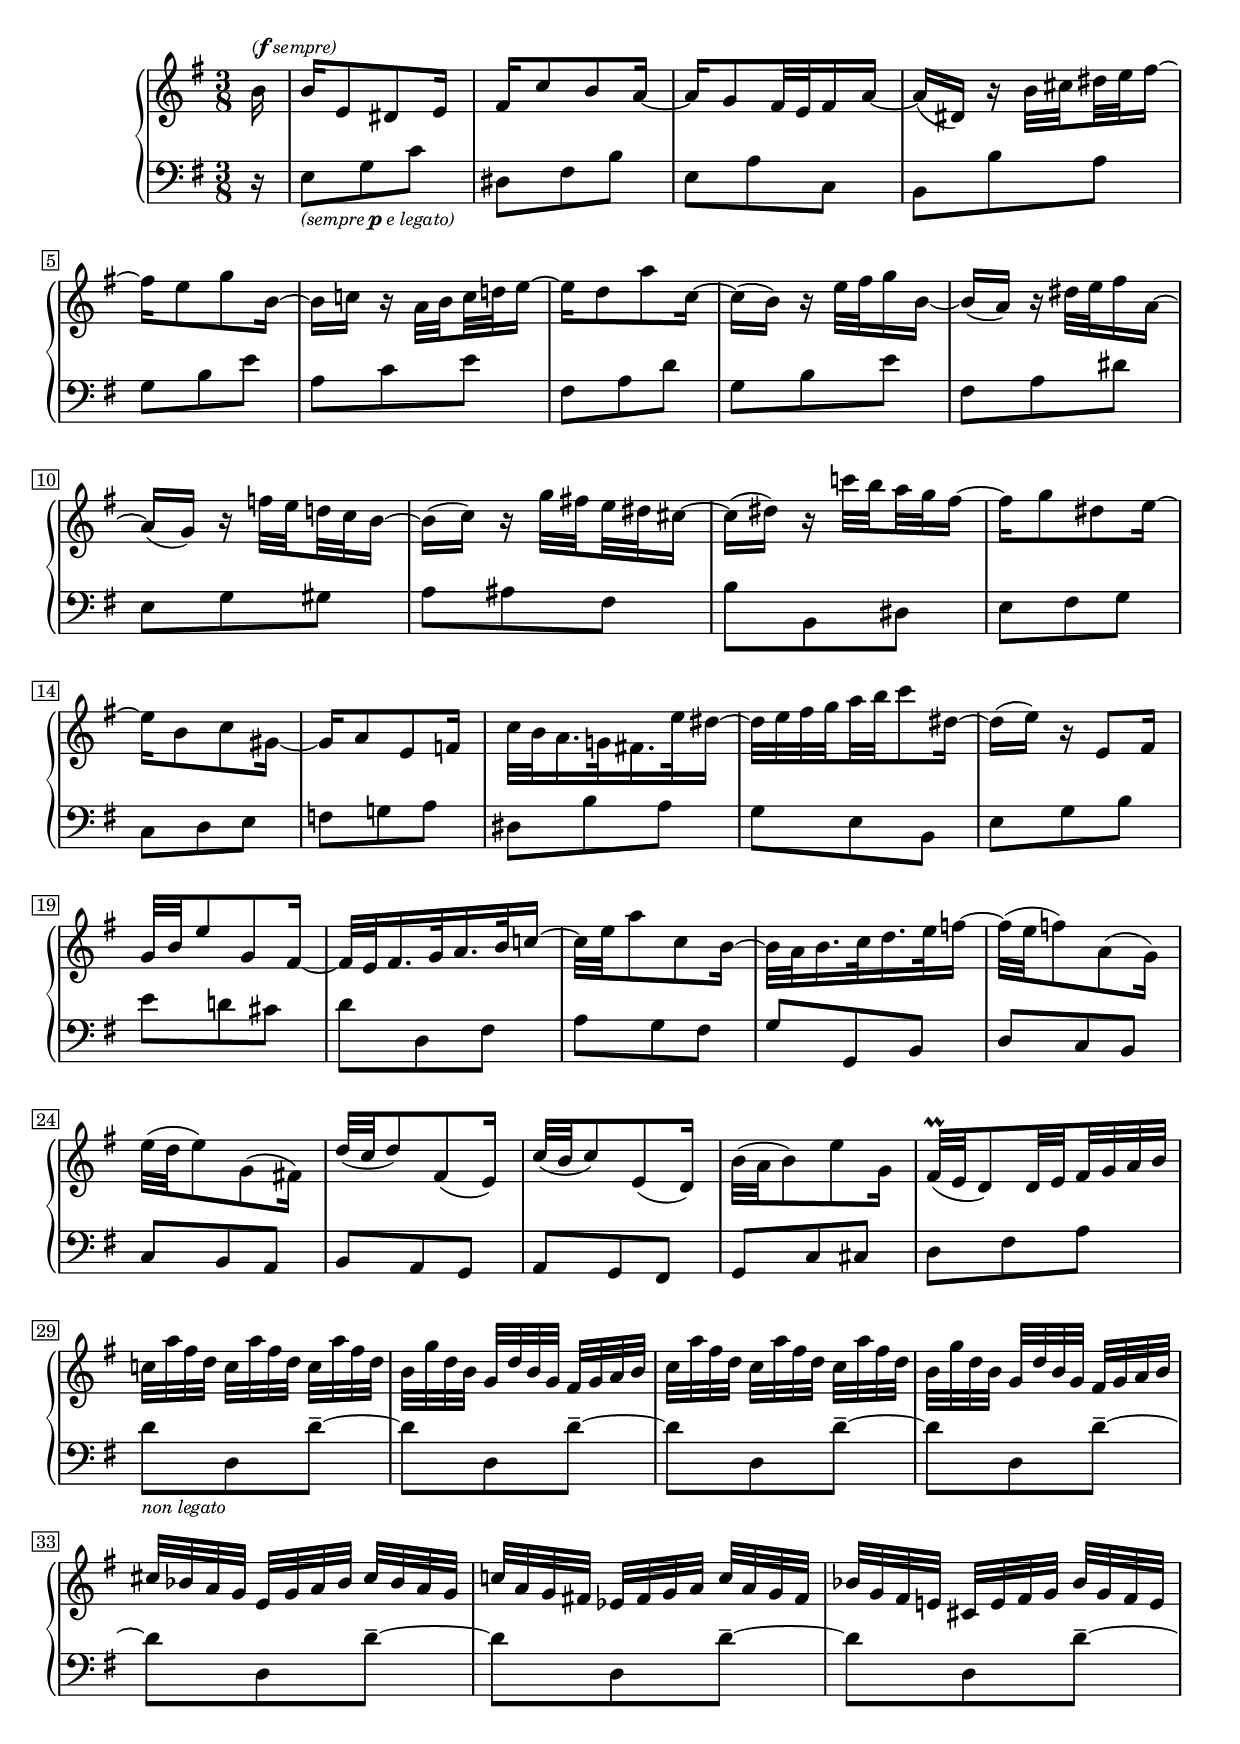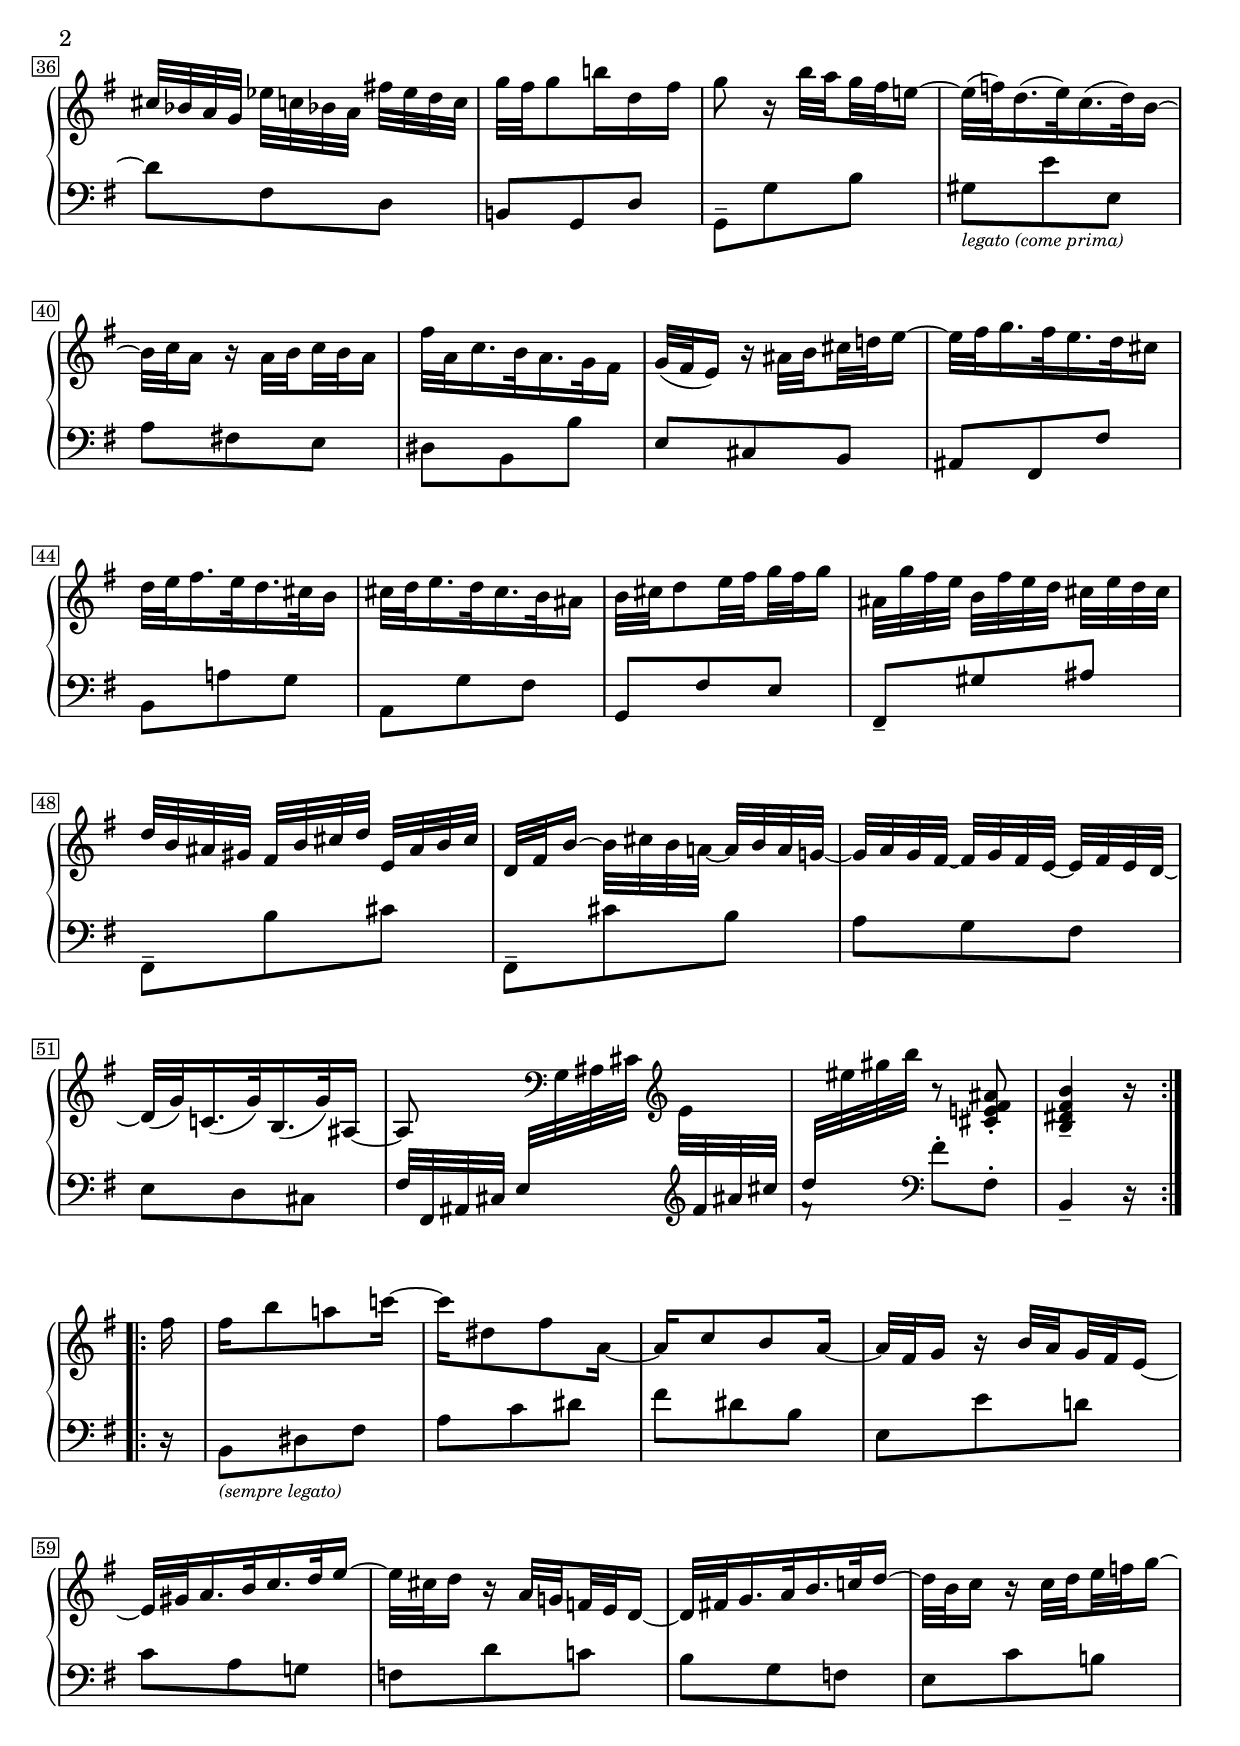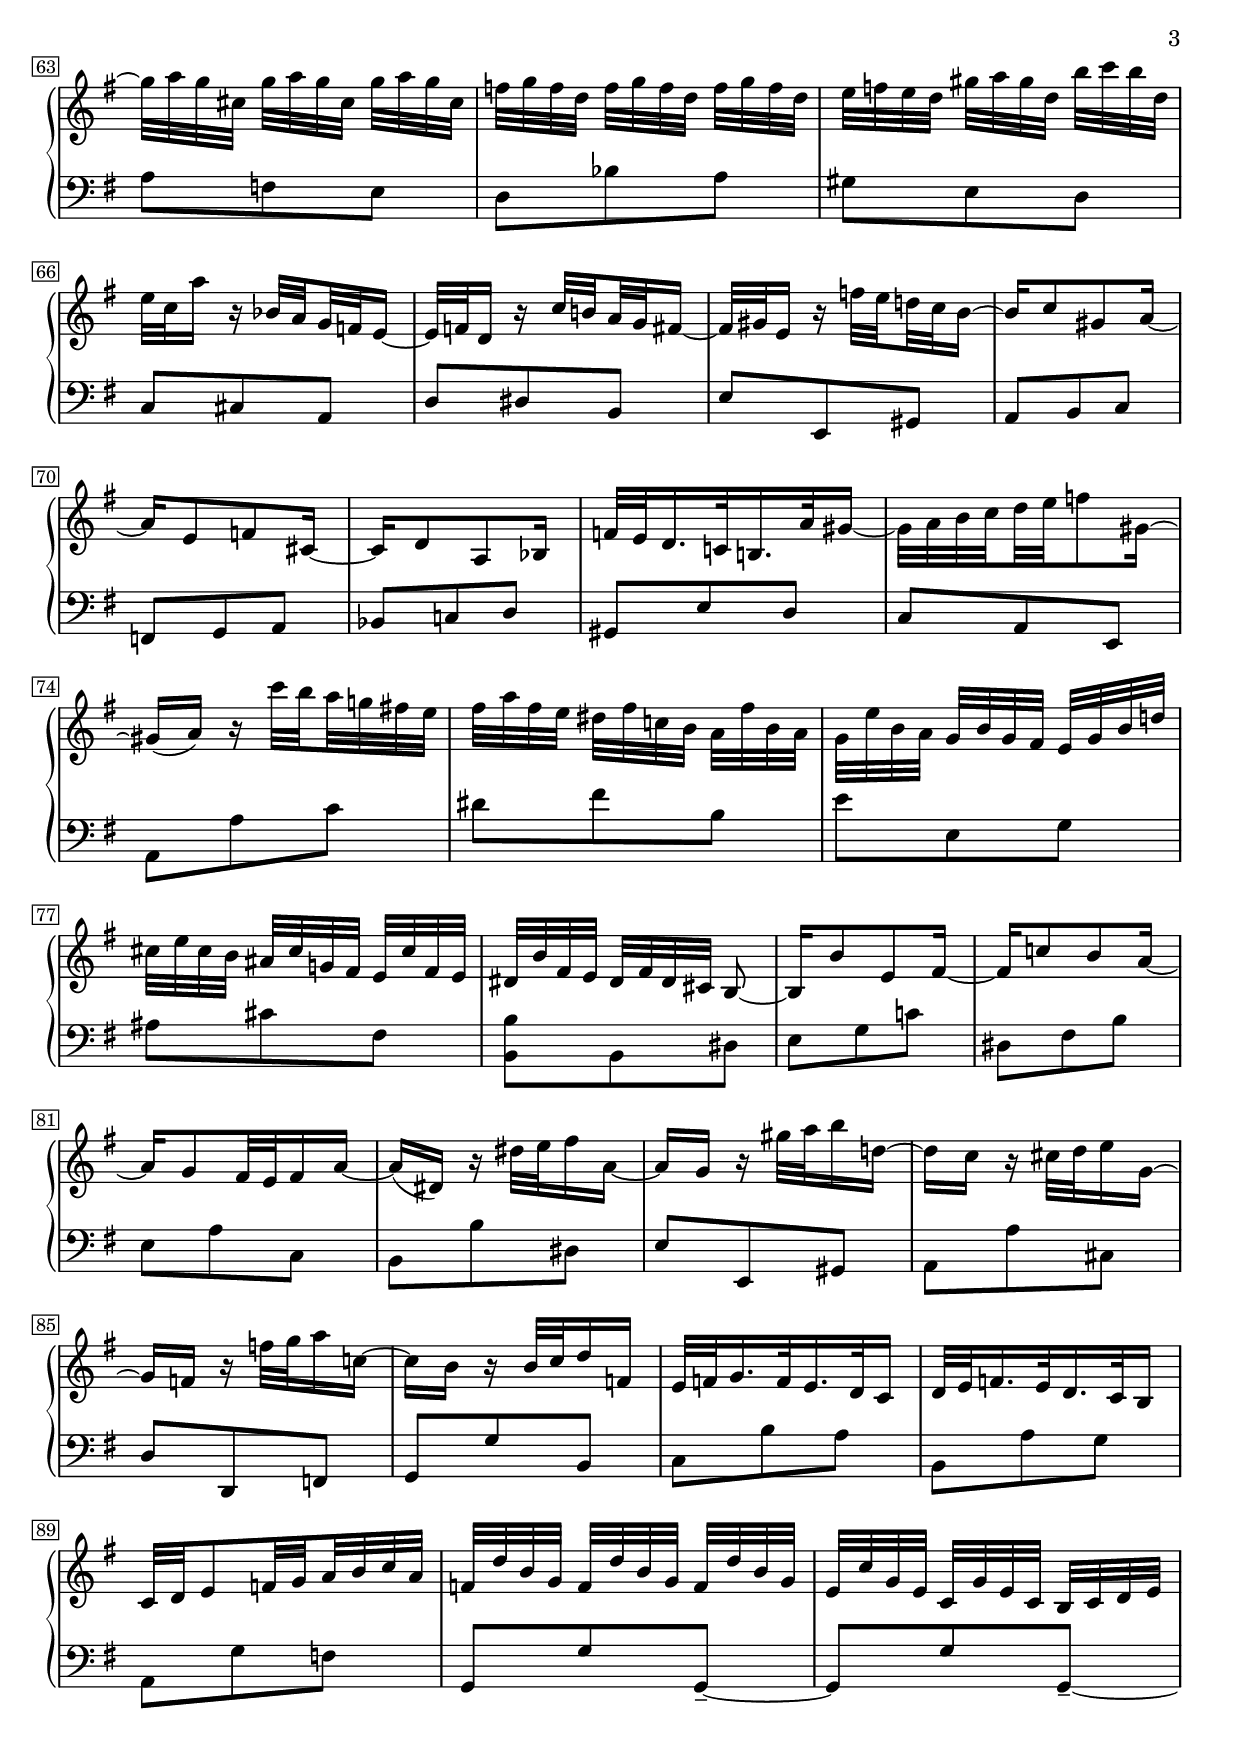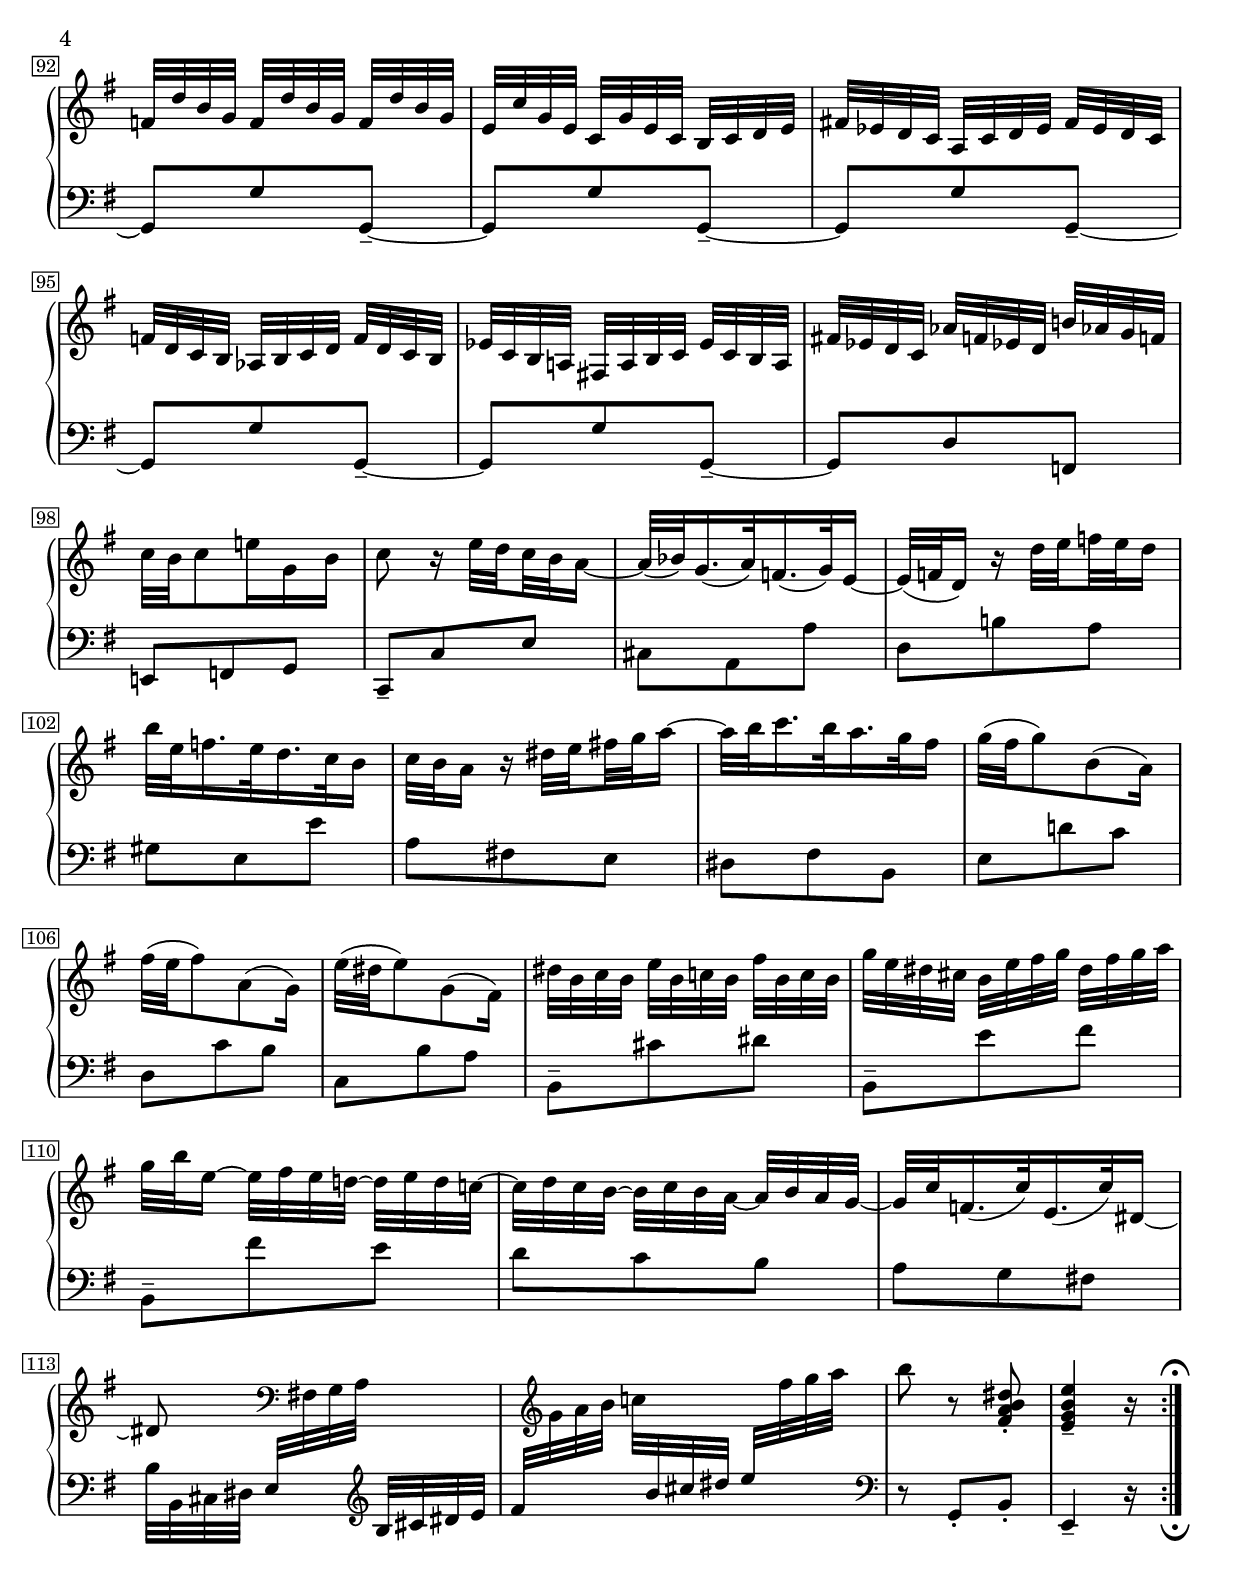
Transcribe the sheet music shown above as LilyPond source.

Global = {
  \key e \minor
  \time 3/8
  \include "../global.ly"
}

bottom = { \change Staff = "lower" \stemUp }
top = { \change Staff = "upper" \stemDown }

Sopran = \context Voice = "one" \relative c'' {
  \voiceOne
  \override MultiMeasureRest.staff-position = #-2
  \override Rest.staff-position = #0
  \set baseMoment = #(ly:make-moment 1/8)
  \stemNeutral\slurNeutral\tieNeutral
  \repeat volta 2 {
    \partial 16 b16^\markup {
        \tiny\italic
        \concat { "(" \dynamic f " sempre)" }
    }
  %1
  | b16 e,8 dis e16
  | fis c'8 b a16~
  | a g8 fis32 e fis16 a~
  | a( dis,) r
    \set subdivideBeams = ##t b'32 cis dis e fis16~  \set subdivideBeams = ##f
  %5
  | fis16 e8 g b,16~
  | b16 c! r
    \set subdivideBeams = ##t a32 b c d! e16~ \set subdivideBeams = ##f
  | e16 d8 a' c,16~
  | c16( b) r e32 fis g16 b,16~
  | b16( a) r dis32 e fis16 a,~
  %10
  | a16( g)
    \set subdivideBeams = ##t r f'32 e d! c b16~ \set subdivideBeams = ##f
  | b16( c)
    \set subdivideBeams = ##t r g'32 fis! e dis cis16~ \set subdivideBeams = ##f
  | cis16( dis)
    \set subdivideBeams = ##t r c'!32 b a g fis16~ \set subdivideBeams = ##f
  | fis16 g8 dis e16~
  | e16 b8 c gis16~
  %15
  | gis16 a8 e f16
  | c'32 b a16. g32 fis!16. e'32 dis16~
  | \set subdivideBeams = ##t
    dis32 e fis g a b c8 dis,16~
    \set subdivideBeams = ##f
  | dis16( e) r e,8 fis16
  | g32 b e8 g, fis16~
  %20
  | fis32 e fis16. g32 a16. b32 c!16~
  | c32 e a8 c, b16~
  | b32 a b16. c32 d16. e32 f16~
  | f32( e f8) a,( g16)
  | e'32( d e8) g,( fis!16)
  %25
  | d'32( c d8) fis,( e16)
  | c'32( b c8) e,( d16)
  | b'32( a b8) e g,16
  | \set subdivideBeams = ##t fis32\prall( e d8) d32 e fis g a b \set subdivideBeams = ##f
  | c!32[ a' fis d] c[ a' fis d ] c[ a' fis d]
  %30
  | b32 [g' d b] g [d' b g] fis[ g a b]
  | c32 [a' fis d] c[ a' fis d] c[ a' fis d]
  | b32 [g' d b] g[ d' b g] fis[ g a b]
  | cis32[ bes a g] e[ g a bes] cis[ bes a g]
  | c!32[ a g fis!] ees[ fis g a] c[ a g fis]
  %35
  | bes32[ g fis e!] cis[ e fis g] bes[ g fis e]
  | cis'32[ bes a g] ees'[ c bes! a] fis'![ ees d c]
  | g'32 fis g8 b!16 d, fis
  | g8 r16
    \set subdivideBeams = ##t b32 a g fis e!16~ \set subdivideBeams = ##f
  | e32( f) d16.( e32) c16.( d32) b16~
  %40
  | b32 c a16 r
    \set subdivideBeams = ##t a32 b c b a16 \set subdivideBeams = ##f
  | fis'32 a, c16. b32 a16. g32 fis16
  | g32( fis e16)
    \set subdivideBeams = ##t r ais32 b cis d! e16~ \set subdivideBeams = ##f
  | e32 fis g16. fis32 e16. d32 cis16
  | d32 e fis16. e32 d16. cis32 b16
  %45
  | cis32 d e16. d32 cis16. b32 ais16
  | \set subdivideBeams = ##t b32 cis d8 e32 fis g fis g16 \set subdivideBeams = ##f
  | ais,32[ g' fis e ] b [ fis' e d] cis[ e d cis]
  | d32[ b ais gis] fis[ b cis d] e,[ ais b cis]
  | d,32[ fis b16] ~ b32[ cis b a!] ~ a[ b a g]~
  %50
  | g32[ a g fis] ~ fis[ g fis e] ~ e[ fis e d]~
  | d32( g) c,!16.( g'32) b,16.( g'32) ais,16~
  | ais8 \bottom e32[ \top \clef bass g ais cis]
    \clef treble e[ \bottom \clef treble fis ais cis]
  | d[ \top eis gis b] r8 \stemUp <cis,, e fis ais>8_.
  | <b dis fis b>4_- r16
  }
  \break
  \repeat volta 2 {
    \partial 16 \stemNeutral fis''16
  %55
  | fis16 b8 a! c!16~
  | c16 dis,8 fis a,16~
  | a16 c8 b a16~
  | a32 fis g16
    \set subdivideBeams = ##t r b32 a g fis e16~ \set subdivideBeams = ##f
  | e32 gis a16. b32 c16. d32 e16~
  %60
  | e32 cis d16
    \set subdivideBeams = ##t r a32 g f e d16~ \set subdivideBeams = ##f
  | d32 fis! g16. a32 b16. c32 d16~
  | d32 b c16 \set subdivideBeams = ##t r c32 d e f g16~ \set subdivideBeams = ##f
  | g32[ a g cis,] g'[ a g cis,] g'[ a g cis,]
  | f[ g f d] f[ g f d] f[ g f d]
  %65
  | e[ f e d] gis[ a gis d] b'[ c b d,]
  | e c a'16
    \set subdivideBeams = ##t
    r bes,32 a g f e16~
  | e32 f d16 r c'32 b a g fis16~
  | fis32 gis e16 r f'32 e d! c b16^~
    \set subdivideBeams = ##f
  | b c8 gis a16~
  %70
  | a e8 f cis16~
  | cis d8 a bes16
  | f'32 e d16. c32 b!16. a'32 gis16~
  | \set subdivideBeams = ##t
    gis32 a b c d e f8 gis,16~
  | gis( a) r c'32 b a g fis! e
    \set subdivideBeams = ##f
  %75
  | fis[ a fis e] dis[ fis c! b] a[ fis' b, a]
  | g[ e' b a] g[ b g fis] e[ g b d]
  | cis[ e cis b] ais[ cis g! fis] e[ cis' fis, e]
  | dis[ b' fis e] dis[ fis dis cis] b8~
  | b16 b'8 e, fis16~
  %80
  | fis c'!8 b a16~
  | a g8 fis32 e fis16 a~
  | a( dis,) r dis'32 e fis16 a,~
  | a g r gis'32 a b16 d,!~
  | d c r cis32 d e16 g,~
  %85
  | g f r f'32 g a16 c,!~
  | c b r b32 c d16 f,
  | e32 f g16. f32 e16. d32 c16
  | d32 e f16. e32 d16. c32 b16
  | \set subdivideBeams = ##t
    c32 d e8 f32 g a b c a
    \set subdivideBeams = ##f
  %90
  | f32[ d' b g] f[ d' b g] f[ d' b g]
  | e32[ c' g e] c[ g' e c] b[ c d e]
  | f32[ d' b g] f[ d' b g] f[ d' b g]
  | e32[ c' g e] c[ g' e c] b[ c d e]
  | fis!32 [ ees d c ] a [ c d ees] fis [ ees d c ]
  %95
  | f32 [ d c b ] aes [ b c d ] f [ d c b ]
  | ees32 [ c b a!] fis![ a b c ] ees [ c b a ]
  | fis'!32[ ees d c ] aes'[ f ees! d ] b'![ aes! g f!]
  | c'32 b c8 e!16 g, b
  | c8
    \set subdivideBeams = ##t
    r16 e32 d c b a16~
    \set subdivideBeams = ##f
  %100
  | a32( bes) g16.( a32) f!16.( g32) e16~
  | e32( f d16)
    \set subdivideBeams = ##t
    r d'32 e f e d16
    \set subdivideBeams = ##f
  | b'32 e, f16. e32 d16. c32 b16
  | c32 b a16
    \set subdivideBeams = ##t
    r dis32 e fis! g a16~
    \set subdivideBeams = ##f
  | a32 b c16. b32 a16. g32 fis16
  %105
  | g32( fis g8) b,( a16)
  | fis'32( e fis8) a,( g16)
  | e'32( dis e8) g,( fis16)
  | dis'32[ b c b] e[ b c b] fis'[ b, c b]
  | g'32[ e dis cis] b[ e fis g] dis[ fis g a]
  %110
  | g[ b e,16~] e32[ fis e d!~] d[ e d c~]
  | c[ d c b]~ b[ c b a]~ a[ b a g]~
  | g c f,16.( c'32) e,16.( c'32) dis,16~
  | dis8 s4
  | s4.
  %115
  | b''8 r <fis, a b dis>_.
  | <e g b e>4_- r16
    \override Score.TextMark.self-alignment-X = #CENTER
    \textEndMark \markup { \musicglyph "scripts.ufermata" }
  }
  \fine
}

Bass = \context Voice = "four" \relative c {
  \voiceFour
  \override MultiMeasureRest.staff-position = #0
  \override Rest.staff-position = #0
  \stemNeutral\slurNeutral\tieDown
  \repeat volta 2 {
    \partial 16 r16
  %1
  | e8_\markup {
      \tiny\italic
      \concat { "(sempre " \dynamic p " e legato)" }
    } g c
  | dis, fis b
  | e, a c,
  | b b' a
  %5
  | g b e
  | a, c e
  | fis, a d
  | g, b e
  | fis, a dis
  %10
  | e, g gis
  | a ais fis
  | b b, dis
  | e fis g
  | c, d e
  %15
  | f g a
  | dis, b' a
  | g e b
  | e g b
  | e d! cis
  %20
  | d d, fis
  | a g fis
  | g g, b
  | d c b
  | c b a
  %25
  | b a g
  | a g fis
  | g c cis
  | d fis a
  | \tieUp d_\markup { \tiny\italic "non legato" } d, d'^-~
  %30
  | d d, d'^-~
  | d d, d'^-~
  | d d, d'^-~
  | d d, d'^-~
  | d d, d'^-~
  %35
  | d d, d'^-~
  | d fis, d
  | b! g d'
  | g,^- g' b
  | gis_\markup { \tiny\italic "legato (come prima)" } e' e,
  %40
  | a fis! e
  | dis b b'
  | e, cis b
  | ais8 fis fis'
  | b, a'! g
  %45
  | a, g' fis
  | g, fis' e
  | fis,_- gis' ais
  | fis,^- b' cis
  | fis,,^- cis'' b
  | a 8 g fis
  %50
  | e 8 d cis
  | fis32[ fis, ais cis] s4
  | f'8\rest \clef bass fis^.[ fis,^.]
  | b,4-- r16
  }
  \repeat volta 2 {
    \partial 16 \stemNeutral r16
  %55
  | b8_\markup { \tiny\italic "(sempre legato)" } dis fis
  | a c dis
  | fis dis b
  | e, e' d!
  | c a g!
  %60
  | f d' c!
  | b g f
  | e c' b!
  | a f! e
  | d bes' a
  %65
  | gis e d
  | c cis a
  | d dis b
  | e e, gis
  | a b c
  %70
  | f,! g a
  | bes c! d
  | gis, e' d
  | c a e
  | a a' c
  %75
  | dis fis b,
  | e e, g
  | ais cis fis,
  | <b, b'> b dis
  | e 8 g c!
  %80
  | dis, fis b
  | e, a c,
  | b b' dis,
  | e e, gis
  | a a' cis,
  %85
  | d d, f!
  | g g' b,
  | c b' a
  | b, a' g
  | a, g' f
  %90
  | \tieDown g, g' g,~_-
  | g g' g,~_-
  | g g' g,~_-
  | g g' g,~_-
  | g g' g,~_-
  %95
  | g g' g,~_-
  | g g' g,~_-
  | g d' f,!
  | e! f! g
  | c,_- c' e
  %100
  | cis a a'
  | d, b'! a
  | gis e e'
  | a, fis! e
  | dis fis b,
  %105
  | e d'! c
  | d, c' b
  | c, b' a
  | b,^- cis'! dis
  | b,^- e' fis
  %110
  | b,,^- fis'' e
  | d c b
  | a 8 g fis!
  | b32[ b, cis dis] e[ \top \clef bass fis! g a] \bottom \clef treble b[ cis dis e]
  | fis[ \top \clef treble g a b] c![ \bottom b cis dis] e[ \top fis g a]
  %115
  | \bottom \clef bass r8 g,,,_. b_.
  | e,4_- r16
    \tweak direction #DOWN
    \textEndMark \markup { \musicglyph "scripts.dfermata" }
  }
  \fine
}

\score {
  \new PianoStaff
  <<
    \accidentalStyle Score.piano
    \context Staff = "upper" <<
      \set Staff.midiInstrument = #"acoustic grand"
      \Global
      \clef treble
      \Sopran
    >>
    \context Staff = "lower" <<
      \set Staff.midiInstrument = #"acoustic grand"
      \Global
      \clef bass
      \Bass
    >>
  >>
  \header {
    %composer = "Johann Sebastian Bach"
    %opus = "BWV 830"
    %subtitle = "Toccata"
    title = \markup {
      %\override #'(font-name . "TeX Gyre Schola") {
        "Corrente"
      %}
    }
  }
  \layout {
    \context {
      \PianoStaff
    }
  }
  \midi {
    \tempo 4 = 60
  }
}
